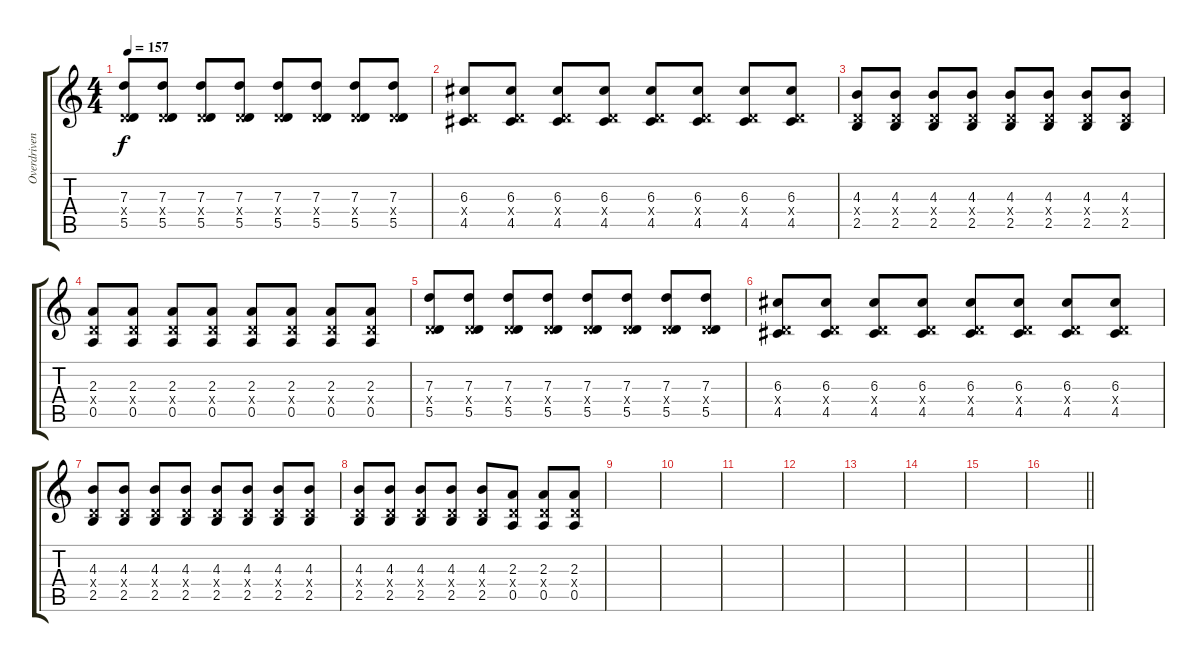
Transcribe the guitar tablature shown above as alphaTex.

\track ("Overdriven Guitar" "Overdriven") {instrument overdrivenguitar}
\staff {score tabs}
\tuning (E4 B3 G3 D3 A2 D2) {hide}
\ts (4 4)
\tempo 157
\clef g2
\ks c
(7.3 0.4{x} 5.5).8{dy f} (7.3 0.4{x} 5.5).8 (7.3 0.4{x} 5.5).8 (7.3 0.4{x} 5.5).8 (7.3 0.4{x} 5.5).8 (7.3 0.4{x} 5.5).8 (7.3 0.4{x} 5.5).8 (7.3 0.4{x} 5.5).8 |
(6.3 0.4{x} 4.5).8 (6.3 0.4{x} 4.5).8 (6.3 0.4{x} 4.5).8 (6.3 0.4{x} 4.5).8 (6.3 0.4{x} 4.5).8 (6.3 0.4{x} 4.5).8 (6.3 0.4{x} 4.5).8 (6.3 0.4{x} 4.5).8 |
(4.3 0.4{x} 2.5).8 (4.3 0.4{x} 2.5).8 (4.3 0.4{x} 2.5).8 (4.3 0.4{x} 2.5).8 (4.3 0.4{x} 2.5).8 (4.3 0.4{x} 2.5).8 (4.3 0.4{x} 2.5).8 (4.3 0.4{x} 2.5).8 |
(2.3 0.4{x} 0.5).8 (2.3 0.4{x} 0.5).8 (2.3 0.4{x} 0.5).8 (2.3 0.4{x} 0.5).8 (2.3 0.4{x} 0.5).8 (2.3 0.4{x} 0.5).8 (2.3 0.4{x} 0.5).8 (2.3 0.4{x} 0.5).8 |
(7.3 0.4{x} 5.5).8 (7.3 0.4{x} 5.5).8 (7.3 0.4{x} 5.5).8 (7.3 0.4{x} 5.5).8 (7.3 0.4{x} 5.5).8 (7.3 0.4{x} 5.5).8 (7.3 0.4{x} 5.5).8 (7.3 0.4{x} 5.5).8 |
(6.3 0.4{x} 4.5).8 (6.3 0.4{x} 4.5).8 (6.3 0.4{x} 4.5).8 (6.3 0.4{x} 4.5).8 (6.3 0.4{x} 4.5).8 (6.3 0.4{x} 4.5).8 (6.3 0.4{x} 4.5).8 (6.3 0.4{x} 4.5).8 |
(4.3 0.4{x} 2.5).8 (4.3 0.4{x} 2.5).8 (4.3 0.4{x} 2.5).8 (4.3 0.4{x} 2.5).8 (4.3 0.4{x} 2.5).8 (4.3 0.4{x} 2.5).8 (4.3 0.4{x} 2.5).8 (4.3 0.4{x} 2.5).8 |
(4.3 0.4{x} 2.5).8 (4.3 0.4{x} 2.5).8 (4.3 0.4{x} 2.5).8 (4.3 0.4{x} 2.5).8 (4.3 0.4{x} 2.5).8 (2.3 0.4{x} 0.5).8 (2.3 0.4{x} 0.5).8 (2.3 0.4{x} 0.5).8 |
|
|
|
|
|
|
|
\barLineRight lightlight
